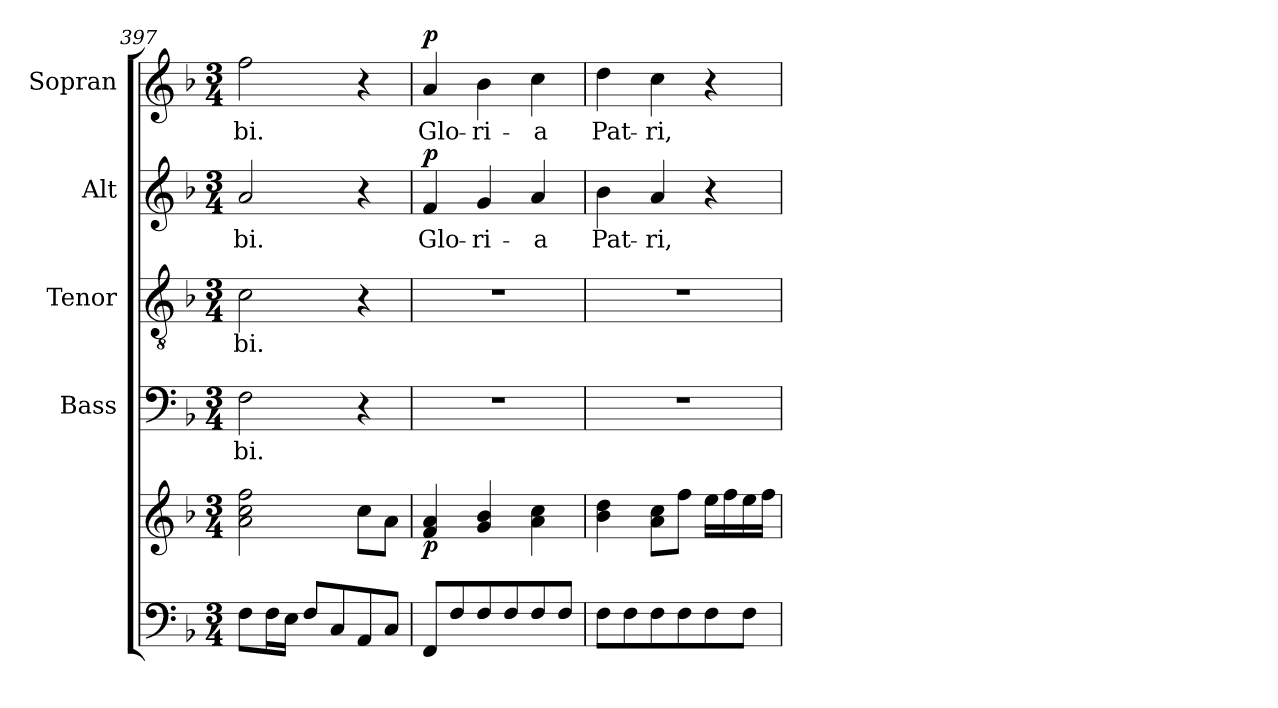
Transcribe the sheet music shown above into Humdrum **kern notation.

**kern	**kern	**dynam	**kern	**text	**kern	**text	**kern	**text	**dynam	**kern	**text	**dynam
*part5	*part5	*part5	*part4	*part4	*part3	*part3	*part2	*part2	*part2	*part1	*part1	*part1
*staff6	*staff5	*staff5/6	*staff4	*staff4	*staff3	*staff3	*staff2	*staff2	*staff2	*staff1	*staff1	*staff1
*	*	*	*I"Bass	*	*I"Tenor	*	*I"Alt	*	*	*I"Sopran	*	*
*	*	*	*I'B.	*	*I'T.	*	*I'A.	*	*	*I'S.	*	*
*clefF4	*clefG2	*	*clefF4	*	*clefGv2	*	*clefG2	*	*	*clefG2	*	*
*k[b-]	*k[b-]	*	*k[b-]	*	*k[b-]	*	*k[b-]	*	*	*k[b-]	*	*
*F:	*F:	*	*F:	*	*F:	*	*F:	*	*	*F:	*	*
*M3/4	*M3/4	*	*M3/4	*	*M3/4	*	*M3/4	*	*	*M3/4	*	*
=397	=397	=397	=397	=397	=397	=397	=397	=397	=397	=397	=397	=397
!	!	!	!	!LO:LY:b	!	!LO:LY:b	!	!LO:LY:b	!	!	!LO:LY:b	!
8F\L	2a\ 2cc\ 2ff\	.	2F\	-bi.	2c\	-bi.	2a/	-bi.	.	2ff\	-bi.	.
16F\L	.	.	.	.	.	.	.	.	.	.	.	.
16E\JJ	.	.	.	.	.	.	.	.	.	.	.	.
8F/L	.	.	.	.	.	.	.	.	.	.	.	.
8C/	.	.	.	.	.	.	.	.	.	.	.	.
8AA/	8cc\L	.	4r	.	4r	.	4r	.	.	4r	.	.
8C/J	8a\J	.	.	.	.	.	.	.	.	.	.	.
=398	=398	=398	=398	=398	=398	=398	=398	=398	=398	=398	=398	=398
!	!	!LO:DY:b	!	!	!	!	!	!LO:LY:b	!LO:DY:a	!	!LO:LY:b	!LO:DY:a
8FF/L	4f/ 4a/	p	2.r	.	2.r	.	4f/	Glo-	p	4a/	Glo-	p
8F/	.	.	.	.	.	.	.	.	.	.	.	.
!	!	!	!	!	!	!	!	!LO:LY:b	!	!	!LO:LY:b	!
8F/	4g/ 4b-/	.	.	.	.	.	4g/	-ri-	.	4b-\	-ri-	.
8F/	.	.	.	.	.	.	.	.	.	.	.	.
!	!	!	!	!	!	!	!	!LO:LY:b	!	!	!LO:LY:b	!
8F/	4a\ 4cc\	.	.	.	.	.	4a/	-a	.	4cc\	-a	.
8F/J	.	.	.	.	.	.	.	.	.	.	.	.
!!LO:PB:g=z
=399	=399	=399	=399	=399	=399	=399	=399	=399	=399	=399	=399	=399
!	!	!	!	!	!	!	!	!LO:LY:b	!	!	!LO:LY:b	!
8F\L	4b-\ 4dd\	.	2.r	.	2.r	.	4b-\	Pat-	.	4dd\	Pat-	.
8F\	.	.	.	.	.	.	.	.	.	.	.	.
!	!	!	!	!	!	!	!	!LO:LY:b	!	!	!LO:LY:b	!
8F\	8a\ 8cc\L	.	.	.	.	.	4a/	-ri,	.	4cc\	-ri,	.
8F\	8ff\J	.	.	.	.	.	.	.	.	.	.	.
8F\	16ee\LL	.	.	.	.	.	4r	.	.	4r	.	.
.	16ff\	.	.	.	.	.	.	.	.	.	.	.
8F\J	16ee\	.	.	.	.	.	.	.	.	.	.	.
.	16ff\JJ	.	.	.	.	.	.	.	.	.	.	.
=	=	=	=	=	=	=	=	=	=	=	=	=
*-	*-	*-	*-	*-	*-	*-	*-	*-	*-	*-	*-	*-
